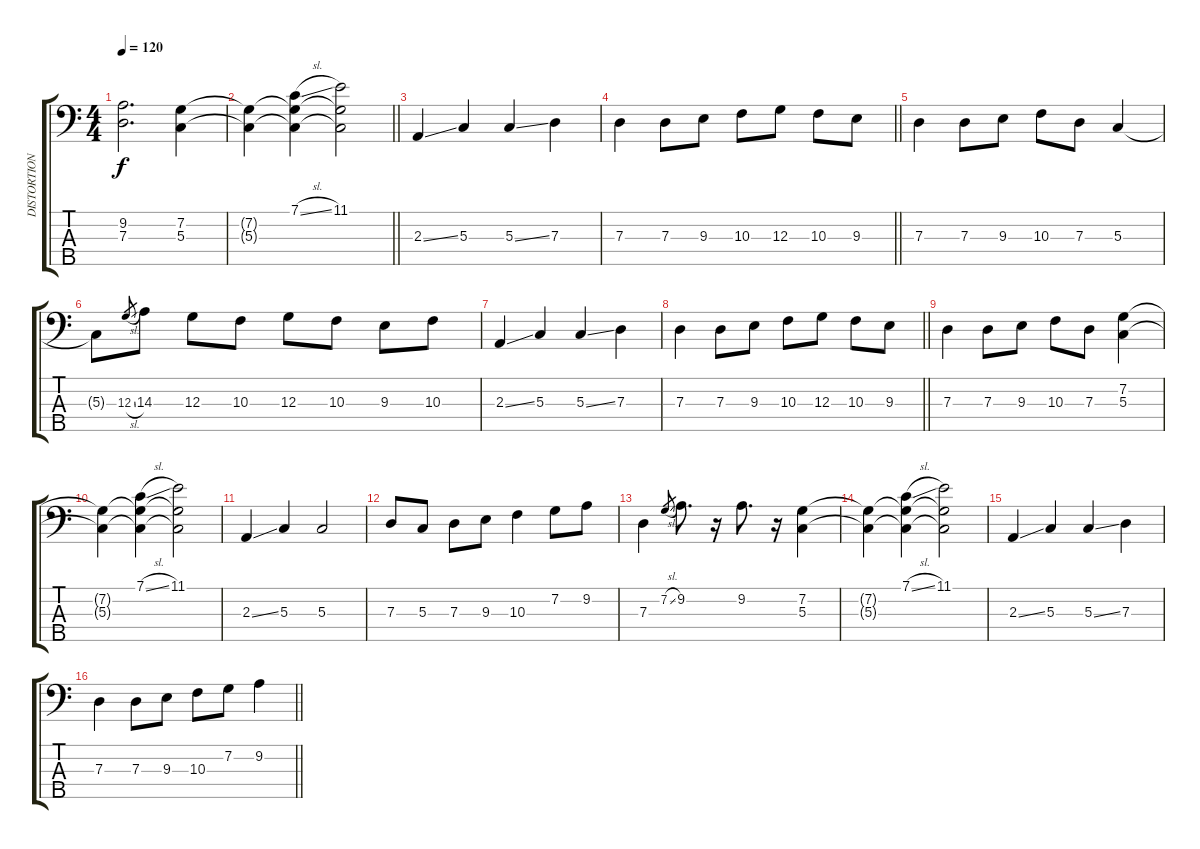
\track ("DISTORTION" "DISTORTION") {instrument contrabass}
\staff {score tabs}
\tuning (F2 C2 G1 D1 C1) {hide}
\ts (4 4)
\tempo 120
\clef f4
\ks c
(9.2 7.3).2{d dy f} (7.2 5.3).4 |
\barLineRight lightlight
(7.2{t} 5.3{t}).4 (7.1{sl} 7.2{t} 5.3{t}).4 (11.1 7.2{t} 5.3{t}).2 |
\section ("" "")
2.3{ss}.4 5.3.4 5.3{ss}.4 7.3.4 |
\barLineRight lightlight
7.3.4 7.3.8 9.3.8 10.3.8 12.3.8 10.3.8 9.3.8 |
7.3.4 7.3.8 9.3.8 10.3.8 7.3.8 5.3.4 |
5.3{t}.8 12.3{sl}.8{gr} 14.3.8 12.3.8 10.3.8 12.3.8 10.3.8 9.3.8 10.3.8 |
2.3{ss}.4 5.3.4 5.3{ss}.4 7.3.4 |
\barLineRight lightlight
7.3.4 7.3.8 9.3.8 10.3.8 12.3.8 10.3.8 9.3.8 |
7.3.4 7.3.8 9.3.8 10.3.8 7.3.8 (7.2 5.3).4 |
(7.2{t} 5.3{t}).4 (7.1{sl} 7.2{t} 5.3{t}).4 (11.1 7.2{t} 5.3{t}).2 |
2.3{ss}.4 5.3.4 5.3.2 |
7.3.8 5.3.8 7.3.8 9.3.8 10.3.4 7.2.8 9.2.8 |
7.3.4 7.2{sl}.8{gr} 9.2.8{d} r.16 9.2.8{d} r.16 (7.2 5.3).4 |
(7.2{t} 5.3{t}).4 (7.1{sl} 7.2{t} 5.3{t}).4 (11.1 7.2{t} 5.3{t}).2 |
2.3{ss}.4 5.3.4 5.3{ss}.4 7.3.4 |
\barLineRight lightlight
7.3.4 7.3.8 9.3.8 10.3.8 7.2.8 9.2.4
